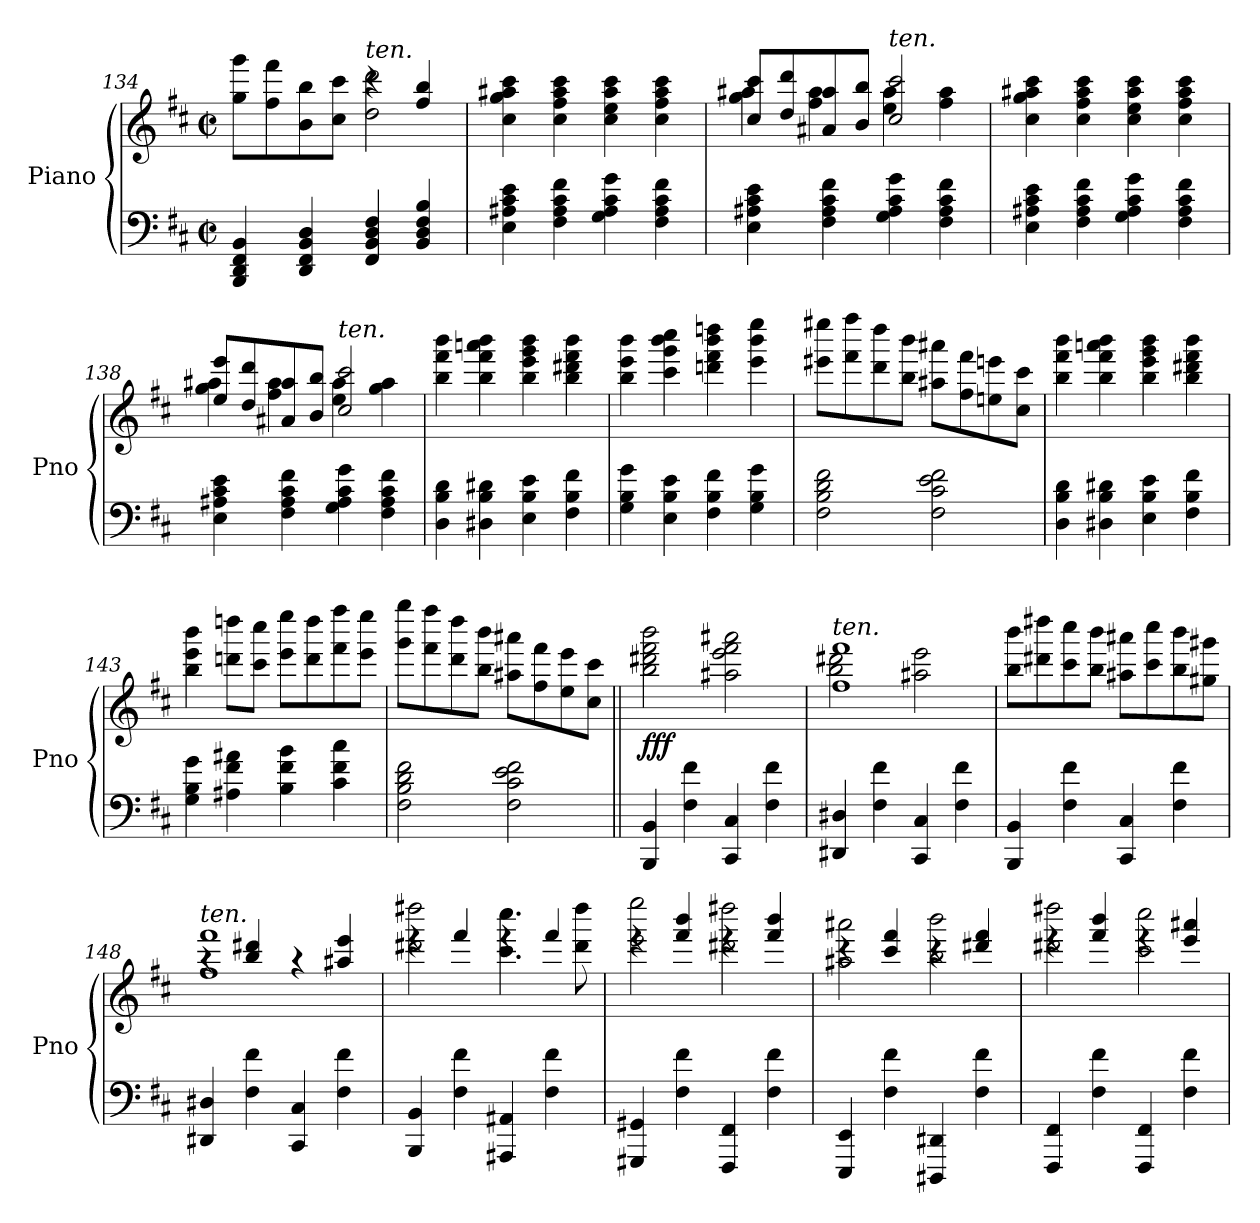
**kern	**kern	**dynam
*part1	*part1	*part1
*staff2	*staff1	*staff1/2
*I"Piano	*	*
*I'Pno	*	*
!!LO:LB:g=z
*clefF4	*clefG2	*
*k[f#c#]	*k[f#c#]	*
*M4/4	*M4/4	*
*met(c|)	*met(c|)	*
=134	=134	=134
*	*^	*
4BBB/ 4DD/ 4FF#/ 4BB/	8gg\ 8ggg\L	2ryy	.
.	8ff#\ 8fff#\	.	.
4DD/ 4FF#/ 4BB/ 4D/	8b\ 8bb\	.	.
.	8cc#\ 8ccc#\J	.	.
!	!LO:TX:a:i:t=ten.	!	!
4FF#/ 4BB/ 4D/ 4F#/	2dd\ 2ddd\	4rccc	.
4BB/ 4D/ 4F#/ 4B/	.	4ff#/ 4bb/	.
*	*v	*v	*
=135	=135	=135
4E\ 4A#X\ 4c#\ 4e\	4cc#\ 4gg\ 4aa#X\ 4ccc#\	.
4F#\ 4A#\ 4c#\ 4f#\	4cc#\ 4ff#\ 4aa#\ 4ccc#\	.
4G\ 4A#\ 4c#\ 4g\	4cc#\ 4ee\ 4aa#\ 4ccc#\	.
4F#\ 4A#\ 4c#\ 4f#\	4cc#\ 4ff#\ 4aa#\ 4ccc#\	.
=136	=136	=136
*	*^	*
4E\ 4A#X\ 4c#\ 4e\	8cc#/ 8ccc#/L	4gg\ 4aa#X\	.
.	8dd/ 8ddd/	.	.
4F#\ 4A#\ 4c#\ 4f#\	8a#X/ 8aa#/	4ff#\ 4aa#\	.
.	8b/ 8bb/J	.	.
!	!LO:TX:a:i:t=ten.	!	!
4G\ 4A#\ 4c#\ 4g\	2cc#/ 2ccc#/	4ee\ 4aa#\	.
4F#\ 4A#\ 4c#\ 4f#\	.	4ff#\ 4aa#\	.
*	*v	*v	*
=137	=137	=137
4E\ 4A#X\ 4c#\ 4e\	4cc#\ 4gg\ 4aa#X\ 4ccc#\	.
4F#\ 4A#\ 4c#\ 4f#\	4cc#\ 4ff#\ 4aa#\ 4ccc#\	.
4G\ 4A#\ 4c#\ 4g\	4cc#\ 4ee\ 4aa#\ 4ccc#\	.
4F#\ 4A#\ 4c#\ 4f#\	4cc#\ 4ff#\ 4aa#\ 4ccc#\	.
=138	=138	=138
*	*^	*
4E\ 4A#X\ 4c#\ 4e\	8ee/ 8eee/L	4gg\ 4aa#X\	.
.	8dd/ 8ddd/	.	.
4F#\ 4A#\ 4c#\ 4f#\	8a#X/ 8aa#/	4ff#\ 4aa#\	.
.	8b/ 8bb/J	.	.
!	!LO:TX:a:i:t=ten.	!	!
4G\ 4A#\ 4c#\ 4g\	2cc#/ 2ccc#/	4ee\ 4aa#\	.
4F#\ 4A#\ 4c#\ 4f#\	.	4gg\ 4aa#\	.
!!LO:LB:g=z
=139	=139	=139	=139
!	!	!	!LO:DY:b
*	*v	*v	*
4D\ 4B\ 4d\	4bb\ 4fff#\ 4bbb\	other-dynamics
4D#X\ 4B\ 4d#X\	4bb\ 4fff#\ 4aaan\ 4bbb\	.
4E\ 4B\ 4e\	4bb\ 4eee\ 4ggg\ 4bbb\	.
4F#\ 4B\ 4f#\	4bb\ 4ddd#X\ 4fff#\ 4bbb\	.
=140	=140	=140
4G\ 4B\ 4g\	4bb\ 4eee\ 4bbb\	.
4E\ 4B\ 4e\	4ccc#\ 4ggg\ 4bbb\ 4cccc#\	.
4F#\ 4B\ 4f#\	4dddn\ 4fff#\ 4bbb\ 4ddddn\	.
4G\ 4B\ 4g\	4eee\ 4bbb\ 4eeee\	.
=141	=141	=141
2F#\ 2B\ 2d\ 2f#\	8eee#X\ 8eeee#X\L	.
.	8fff#\ 8ffff#\	.
.	8ddd\ 8dddd\	.
.	8bb\ 8bbb\J	.
2F#\ 2c#\ 2e\ 2f#\	8aa#X\ 8aaa#X\L	.
.	8ff#\ 8fff#\	.
.	8een\ 8eeen\	.
.	8cc#\ 8ccc#\J	.
=142	=142	=142
4D\ 4B\ 4d\	4bb\ 4fff#\ 4bbb\	.
4D#X\ 4B\ 4d#X\	4bb\ 4fff#\ 4aaan\ 4bbb\	.
4E\ 4B\ 4e\	4bb\ 4eee\ 4ggg\ 4bbb\	.
4F#\ 4B\ 4f#\	4bb\ 4ddd#X\ 4fff#\ 4bbb\	.
=143	=143	=143
4G\ 4B\ 4g\	4bb\ 4eee\ 4bbb\	.
4A#X\ 4f#\ 4a#X\	8dddn\ 8ddddn\L	.
.	8ccc#\ 8cccc#\J	.
4B\ 4f#\ 4b\	8eee\ 8eeee\L	.
.	8ddd\ 8dddd\	.
4c#\ 4f#\ 4cc#\	8fff#\ 8ffff#\	.
.	8eee\ 8eeee\J	.
!!LO:LB:g=z
=144	=144	=144
2F#\ 2B\ 2d\ 2f#\	8ggg\ 8gggg\L	.
.	8fff#\ 8ffff#\	.
.	8ddd\ 8dddd\	.
.	8bb\ 8bbb\J	.
2F#\ 2c#\ 2e\ 2f#\	8aa#X\ 8aaa#X\L	.
.	8ff#\ 8fff#\	.
.	8ee\ 8eee\	.
.	8cc#\ 8ccc#\J	.
=145||	=145||	=145||
!	!	!LO:DY:b
4BBB/ 4BB/	2bb\ 2ddd#X\ 2fff#\ 2bbb\	fff
4F#\ 4f#\	.	.
4CC#/ 4C#/	2aa#X\ 2eee\ 2fff#\ 2aaa#X\	.
4F#\ 4f#\	.	.
=146	=146	=146
*	*^	*
!	!LO:TX:a:i:t=ten.	!	!
4DD#X/ 4D#X/	1ff# 1fff#	2bb\ 2ddd#X\	.
4F#\ 4f#\	.	.	.
4CC#/ 4C#/	.	2aa#X\ 2eee\	.
4F#\ 4f#\	.	.	.
*	*v	*v	*
=147	=147	=147
4BBB/ 4BB/	8bb\ 8bbb\L	.
.	8ddd#X\ 8dddd#X\	.
4F#\ 4f#\	8ccc#\ 8cccc#\	.
.	8bb\ 8bbb\J	.
4CC#/ 4C#/	8aa#X\ 8aaa#X\L	.
.	8ccc#\ 8cccc#\	.
4F#\ 4f#\	8bb\ 8bbb\	.
.	8gg#X\ 8ggg#X\J	.
=148	=148	=148
*	*^	*
!	!LO:TX:a:i:t=ten.	!	!
4DD#X/ 4D#X/	1ff# 1fff#	4raa	.
4F#\ 4f#\	.	4bb/ 4ddd#X/	.
4CC#/ 4C#/	.	4raa	.
4F#\ 4f#\	.	4aa#X/ 4eee/	.
!!LO:PB:g=z	!!
=149	=149	=149	=149
4BBB/ 4BB/	4reee	2ddd#X\ 2dddd#X\	.
4F#\ 4f#\	4fff#/	.	.
4AAA#X/ 4AA#X/	4reee	4.ccc#\ 4.cccc#\	.
4F#\ 4f#\	4fff#/	.	.
.	.	8ddd#\ 8dddd#\	.
=150	=150	=150	=150
4GGG#X/ 4GG#X/	4reee	2eee\ 2eeee\	.
4F#\ 4f#\	4fff#/ 4bbb/	.	.
4FFF#/ 4FF#/	4reee	2ddd#X\ 2dddd#X\	.
4F#\ 4f#\	4fff#/ 4bbb/	.	.
=151	=151	=151	=151
4EEE/ 4EE/	4rccc	2aa#X\ 2aaa#X\	.
4F#\ 4f#\	4ccc#/ 4fff#/	.	.
4DDD#X/ 4DD#X/	4rccc	2bb\ 2bbb\	.
4F#\ 4f#\	4ddd#X/ 4fff#/	.	.
=152	=152	=152	=152
4FFF#/ 4FF#/	4reee	2ddd#X\ 2dddd#X\	.
4F#\ 4f#\	4fff#/ 4bbb/	.	.
4FFF#/ 4FF#/	4reee	2ccc#\ 2cccc#\	.
4F#\ 4f#\	4eee/ 4aaa#X/	.	.
*	*v	*v	*
=	=	=
*-	*-	*-
